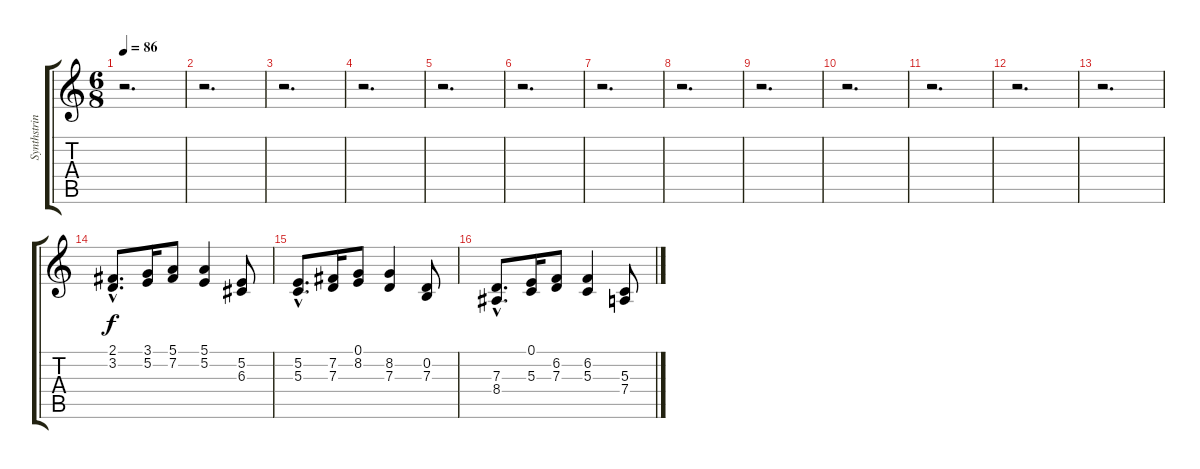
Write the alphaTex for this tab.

\track ("Synthstring" "Synthstrin") {instrument synthstrings1}
\staff {score tabs}
\tuning (E4 B3 G3 D3 A2 E2) {hide}
\ts (6 8)
\tempo 86
\clef g2
\ks c
r.2{d dy f} |
r.2{d} |
r.2{d} |
r.2{d} |
r.2{d} |
r.2{d} |
r.2{d} |
r.2{d} |
r.2{d} |
r.2{d} |
r.2{d} |
r.2{d} |
r.2{d} |
(2.1{hac} 3.2{hac}).8{d} (3.1 5.2).16 (5.1 7.2).8 (5.1 5.2).4 (5.2 6.3).8 |
(5.2{hac} 5.3{hac}).8{d} (7.2 7.3).16 (0.1 8.2).8 (8.2 7.3).4 (0.2 7.3).8 |
(7.3{hac} 8.4{hac}).8{d} (0.1 5.3).16 (6.2 7.3).8 (6.2 5.3).4 (5.3 7.4).8
